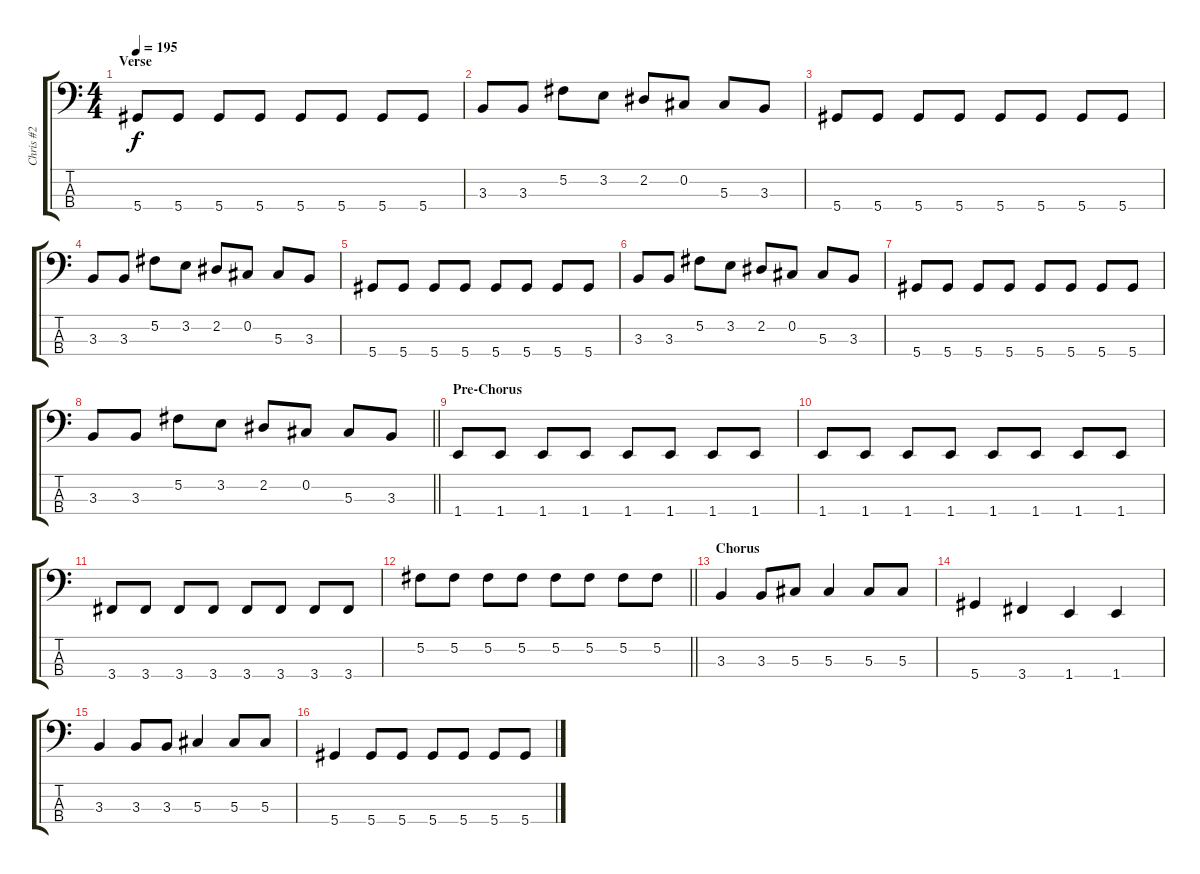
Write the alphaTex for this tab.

\track ("Chris #2" "Chris #2") {instrument electricbasspick}
\staff {score tabs}
\tuning (Gb2 Db2 Ab1 Eb1) {hide}
\ts (4 4)
\section ("" "Verse")
\tempo 195
\clef f4
\ks c
5.4.8{dy f} 5.4.8 5.4.8 5.4.8 5.4.8 5.4.8 5.4.8 5.4.8 |
3.3.8 3.3.8 5.2.8 3.2.8 2.2.8 0.2.8 5.3.8 3.3.8 |
5.4.8 5.4.8 5.4.8 5.4.8 5.4.8 5.4.8 5.4.8 5.4.8 |
3.3.8 3.3.8 5.2.8 3.2.8 2.2.8 0.2.8 5.3.8 3.3.8 |
5.4.8 5.4.8 5.4.8 5.4.8 5.4.8 5.4.8 5.4.8 5.4.8 |
3.3.8 3.3.8 5.2.8 3.2.8 2.2.8 0.2.8 5.3.8 3.3.8 |
5.4.8 5.4.8 5.4.8 5.4.8 5.4.8 5.4.8 5.4.8 5.4.8 |
\barLineRight lightlight
3.3.8 3.3.8 5.2.8 3.2.8 2.2.8 0.2.8 5.3.8 3.3.8 |
\section ("" "Pre-Chorus")
1.4.8 1.4.8 1.4.8 1.4.8 1.4.8 1.4.8 1.4.8 1.4.8 |
1.4.8 1.4.8 1.4.8 1.4.8 1.4.8 1.4.8 1.4.8 1.4.8 |
3.4.8 3.4.8 3.4.8 3.4.8 3.4.8 3.4.8 3.4.8 3.4.8 |
\barLineRight lightlight
5.2.8 5.2.8 5.2.8 5.2.8 5.2.8 5.2.8 5.2.8 5.2.8 |
\section ("" "Chorus")
3.3.4 3.3.8 5.3.8 5.3.4 5.3.8 5.3.8 |
5.4.4 3.4.4 1.4.4 1.4.4 |
3.3.4 3.3.8 3.3.8 5.3.4 5.3.8 5.3.8 |
5.4.4 5.4.8 5.4.8 5.4.8 5.4.8 5.4.8 5.4.8
